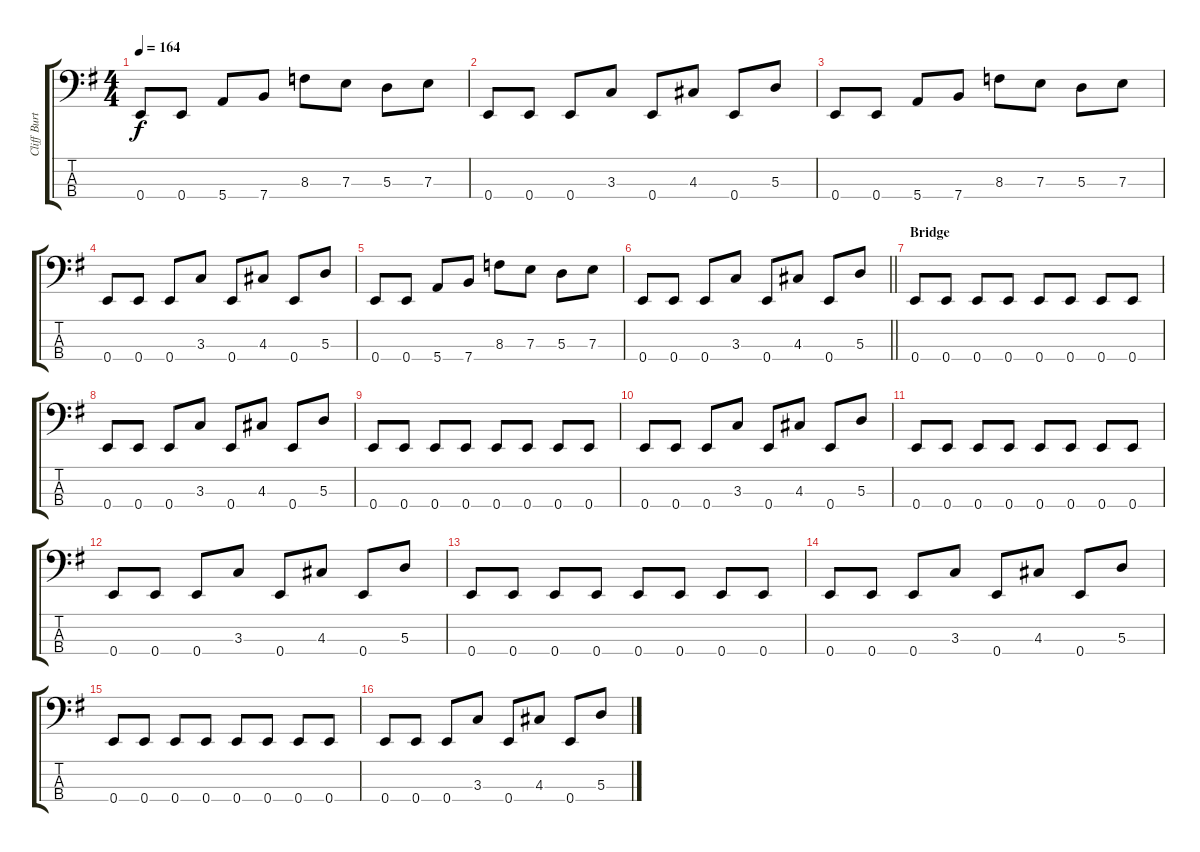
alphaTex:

\track ("Cliff Burton" "Cliff Burt") {instrument electricbassfinger}
\staff {score tabs}
\tuning (G2 D2 A1 E1) {hide}
\ts (4 4)
\tempo 164
\clef f4
\ks eminor
0.4.8{dy f} 0.4.8 5.4.8 7.4.8 8.3.8 7.3.8 5.3.8 7.3.8 |
0.4.8 0.4.8 0.4.8 3.3.8 0.4.8 4.3.8 0.4.8 5.3.8 |
0.4.8 0.4.8 5.4.8 7.4.8 8.3.8 7.3.8 5.3.8 7.3.8 |
0.4.8 0.4.8 0.4.8 3.3.8 0.4.8 4.3.8 0.4.8 5.3.8 |
0.4.8 0.4.8 5.4.8 7.4.8 8.3.8 7.3.8 5.3.8 7.3.8 |
\barLineRight lightlight
0.4.8 0.4.8 0.4.8 3.3.8 0.4.8 4.3.8 0.4.8 5.3.8 |
\section ("" "Bridge")
0.4.8 0.4.8 0.4.8 0.4.8 0.4.8 0.4.8 0.4.8 0.4.8 |
0.4.8 0.4.8 0.4.8 3.3.8 0.4.8 4.3.8 0.4.8 5.3.8 |
0.4.8 0.4.8 0.4.8 0.4.8 0.4.8 0.4.8 0.4.8 0.4.8 |
0.4.8 0.4.8 0.4.8 3.3.8 0.4.8 4.3.8 0.4.8 5.3.8 |
0.4.8 0.4.8 0.4.8 0.4.8 0.4.8 0.4.8 0.4.8 0.4.8 |
0.4.8 0.4.8 0.4.8 3.3.8 0.4.8 4.3.8 0.4.8 5.3.8 |
0.4.8 0.4.8 0.4.8 0.4.8 0.4.8 0.4.8 0.4.8 0.4.8 |
0.4.8 0.4.8 0.4.8 3.3.8 0.4.8 4.3.8 0.4.8 5.3.8 |
0.4.8 0.4.8 0.4.8 0.4.8 0.4.8 0.4.8 0.4.8 0.4.8 |
0.4.8 0.4.8 0.4.8 3.3.8 0.4.8 4.3.8 0.4.8 5.3.8
